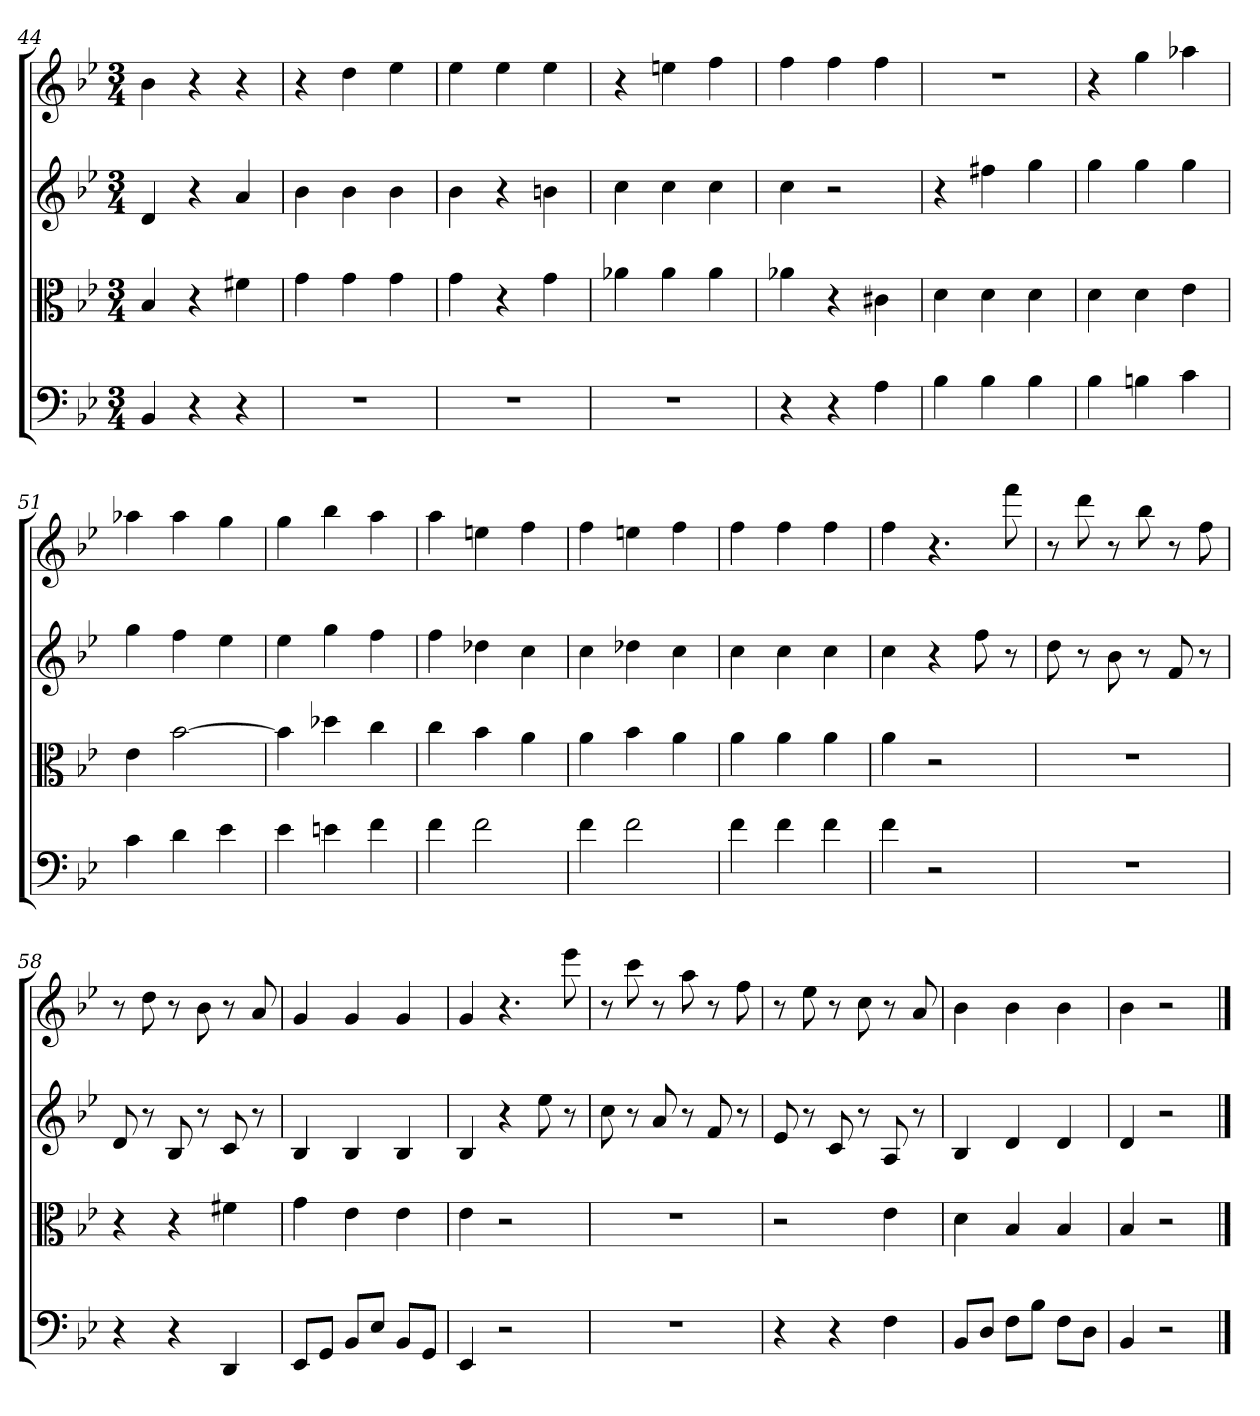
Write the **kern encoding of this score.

**kern	**kern	**kern	**kern
*part4	*part3	*part2	*part1
*staff4	*staff3	*staff2	*staff1
*clefF4	*clefC3	*	*
*k[b-e-]	*k[b-e-]	*k[b-e-]	*k[b-e-]
*B-:	*B-:	*B-:	*B-:
*M3/4	*M3/4	*M3/4	*M3/4
=44	=44	=44	=44
4BB-	4B-	4d	4b-
4r	4r	4r	4r
4r	4f#X	4a	4r
=45	=45	=45	=45
2.r	4g	4b-	4r
.	4g	4b-	4dd
.	4g	4b-	4ee-
=46	=46	=46	=46
2.r	4g	4b-	4ee-
.	4r	4r	4ee-
.	4g	4bn	4ee-
=47	=47	=47	=47
2.r	4a-X	4cc	4r
.	4a-	4cc	4een
.	4a-	4cc	4ff
=48	=48	=48	=48
4r	4a-X	4cc	4ff
4r	4r	2r	4ff
4A	4c#X	.	4ff
=49	=49	=49	=49
4B-	4d	4r	2.r
4B-	4d	4ff#X	.
4B-	4d	4gg	.
=50	=50	=50	=50
4B-	4d	4gg	4r
4Bn	4d	4gg	4gg
4c	4e-	4gg	4aa-X
=51	=51	=51	=51
4c	4e-	4gg	4aa-X
4d	[2b-	4ff	4aa-
4e-	.	4ee-	4gg
=52	=52	=52	=52
4e-	4b-]	4ee-	4gg
4en	4dd-X	4gg	4bb-
4f	4cc	4ff	4aa
=53	=53	=53	=53
4f	4cc	4ff	4aa
2f	4b-	4dd-X	4een
.	4a	4cc	4ff
=54	=54	=54	=54
4f	4a	4cc	4ff
2f	4b-	4dd-X	4een
.	4a	4cc	4ff
=55	=55	=55	=55
4f	4a	4cc	4ff
4f	4a	4cc	4ff
4f	4a	4cc	4ff
=56	=56	=56	=56
4f	4a	4cc	4ff
2r	2r	4r	4.r
.	.	8ff	.
.	.	8r	8fff
=57	=57	=57	=57
2.r	2.r	8dd	8r
.	.	8r	8ddd
.	.	8b-	8r
.	.	8r	8bb-
.	.	8f	8r
.	.	8r	8ff
=58	=58	=58	=58
4r	4r	8d	8r
.	.	8r	8dd
4r	4r	8B-	8r
.	.	8r	8b-
4DD	4f#X	8c	8r
.	.	8r	8a
=59	=59	=59	=59
8EE-/L	4g	4B-	4g
8GG/J	.	.	.
8BB-/L	4e-	4B-	4g
8E-/J	.	.	.
8BB-/L	4e-	4B-	4g
8GG/J	.	.	.
=60	=60	=60	=60
4EE-	4e-	4B-	4g
2r	2r	4r	4.r
.	.	8ee-	.
.	.	8r	8eee-
=61	=61	=61	=61
2.r	2.r	8cc	8r
.	.	8r	8ccc
.	.	8a	8r
.	.	8r	8aa
.	.	8f	8r
.	.	8r	8ff
=62	=62	=62	=62
4r	2r	8e-	8r
.	.	8r	8ee-
4r	.	8c	8r
.	.	8r	8cc
4F	4e-	8A	8r
.	.	8r	8a
=63	=63	=63	=63
8BB-/L	4d	4B-	4b-
8D/J	.	.	.
8F\L	4B-	4d	4b-
8B-\J	.	.	.
8F\L	4B-	4d	4b-
8D\J	.	.	.
=64	=64	=64	=64
4BB-	4B-	4d	4b-
2r	2r	2r	2r
==	==	==	==
*-	*-	*-	*-
